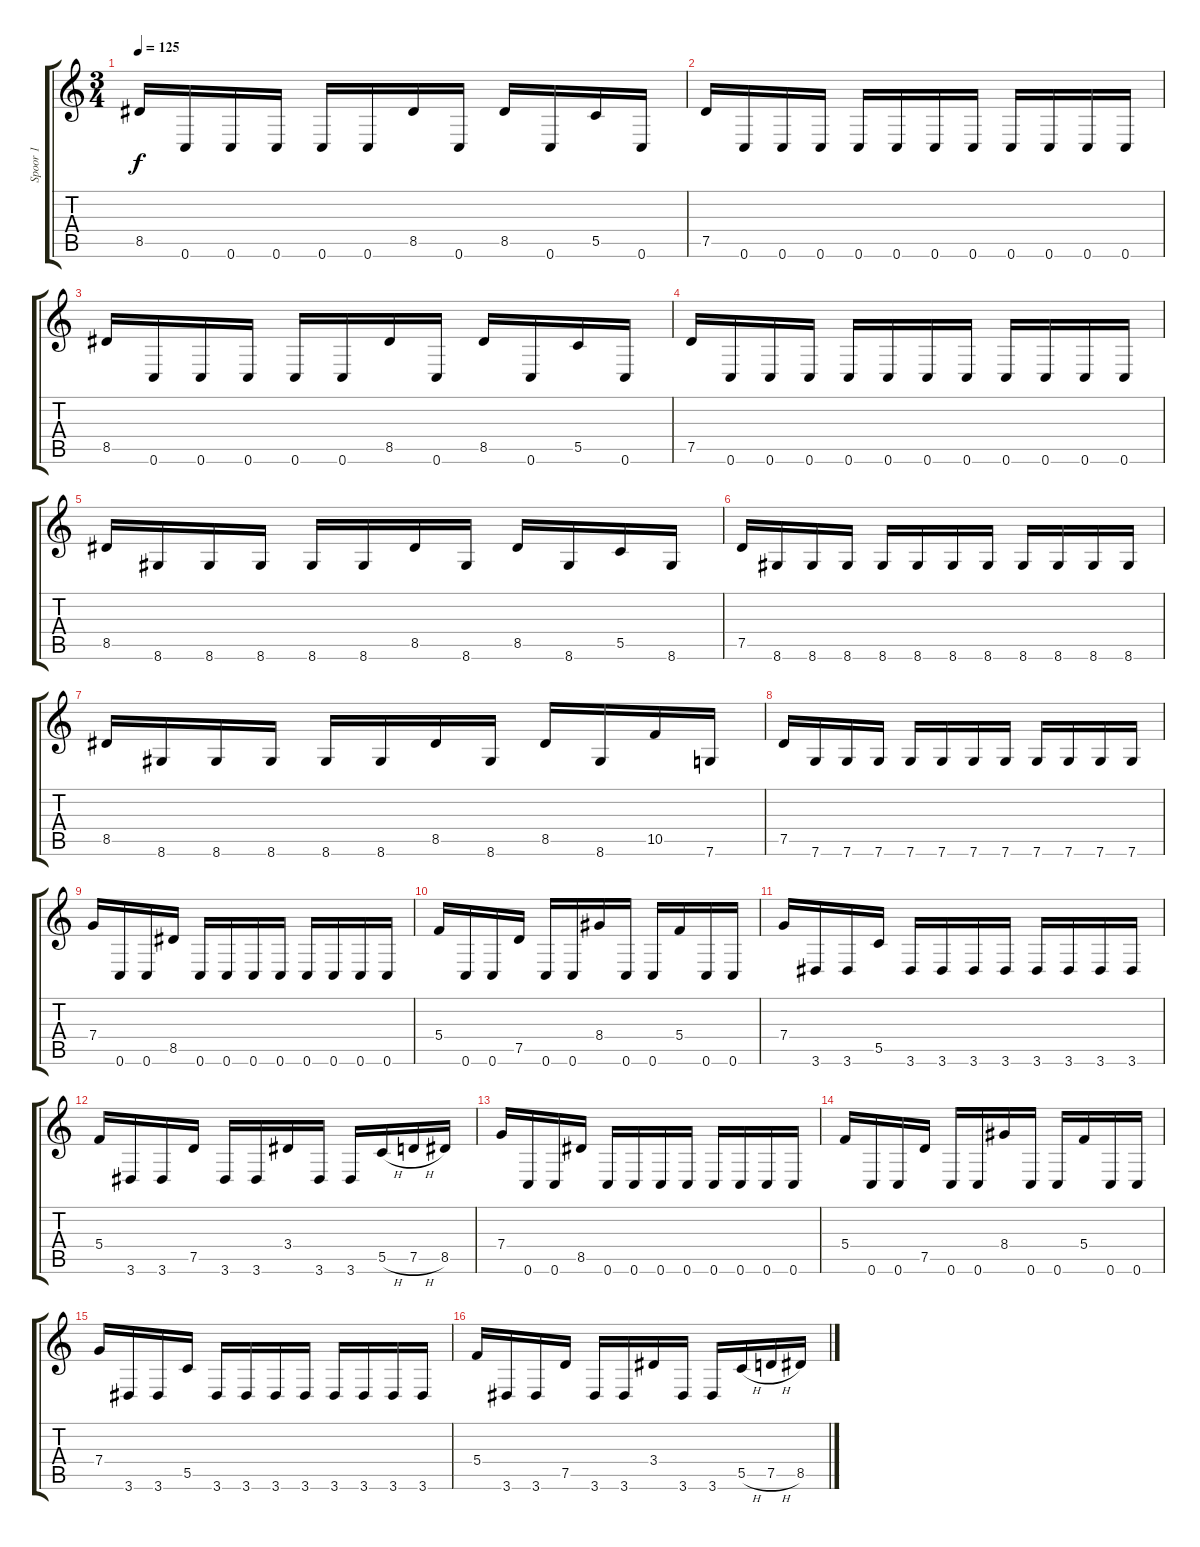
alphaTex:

\track ("Spoor 1" "Spoor 1") {instrument distortionguitar}
\staff {score tabs}
\tuning (D4 A3 F3 C3 G2 C2) {hide}
\ts (3 4)
\tempo 125
\clef g2
\ks c
8.5.16{dy f} 0.6.16 0.6.16 0.6.16 0.6.16 0.6.16 8.5.16 0.6.16 8.5.16 0.6.16 5.5.16 0.6.16 |
7.5.16 0.6.16 0.6.16 0.6.16 0.6.16 0.6.16 0.6.16 0.6.16 0.6.16 0.6.16 0.6.16 0.6.16 |
8.5.16 0.6.16 0.6.16 0.6.16 0.6.16 0.6.16 8.5.16 0.6.16 8.5.16 0.6.16 5.5.16 0.6.16 |
7.5.16 0.6.16 0.6.16 0.6.16 0.6.16 0.6.16 0.6.16 0.6.16 0.6.16 0.6.16 0.6.16 0.6.16 |
8.5.16 8.6.16 8.6.16 8.6.16 8.6.16 8.6.16 8.5.16 8.6.16 8.5.16 8.6.16 5.5.16 8.6.16 |
7.5.16 8.6.16 8.6.16 8.6.16 8.6.16 8.6.16 8.6.16 8.6.16 8.6.16 8.6.16 8.6.16 8.6.16 |
8.5.16 8.6.16 8.6.16 8.6.16 8.6.16 8.6.16 8.5.16 8.6.16 8.5.16 8.6.16 10.5.16 7.6.16 |
7.5.16 7.6.16 7.6.16 7.6.16 7.6.16 7.6.16 7.6.16 7.6.16 7.6.16 7.6.16 7.6.16 7.6.16 |
7.4.16 0.6.16 0.6.16 8.5.16 0.6.16 0.6.16 0.6.16 0.6.16 0.6.16 0.6.16 0.6.16 0.6.16 |
5.4.16 0.6.16 0.6.16 7.5.16 0.6.16 0.6.16 8.4.16 0.6.16 0.6.16 5.4.16 0.6.16 0.6.16 |
7.4.16 3.6.16 3.6.16 5.5.16 3.6.16 3.6.16 3.6.16 3.6.16 3.6.16 3.6.16 3.6.16 3.6.16 |
5.4.16 3.6.16 3.6.16 7.5.16 3.6.16 3.6.16 3.4.16 3.6.16 3.6.16 5.5{h}.16 7.5{h}.16 8.5.16 |
7.4.16 0.6.16 0.6.16 8.5.16 0.6.16 0.6.16 0.6.16 0.6.16 0.6.16 0.6.16 0.6.16 0.6.16 |
5.4.16 0.6.16 0.6.16 7.5.16 0.6.16 0.6.16 8.4.16 0.6.16 0.6.16 5.4.16 0.6.16 0.6.16 |
7.4.16 3.6.16 3.6.16 5.5.16 3.6.16 3.6.16 3.6.16 3.6.16 3.6.16 3.6.16 3.6.16 3.6.16 |
5.4.16 3.6.16 3.6.16 7.5.16 3.6.16 3.6.16 3.4.16 3.6.16 3.6.16 5.5{h}.16 7.5{h}.16 8.5.16
